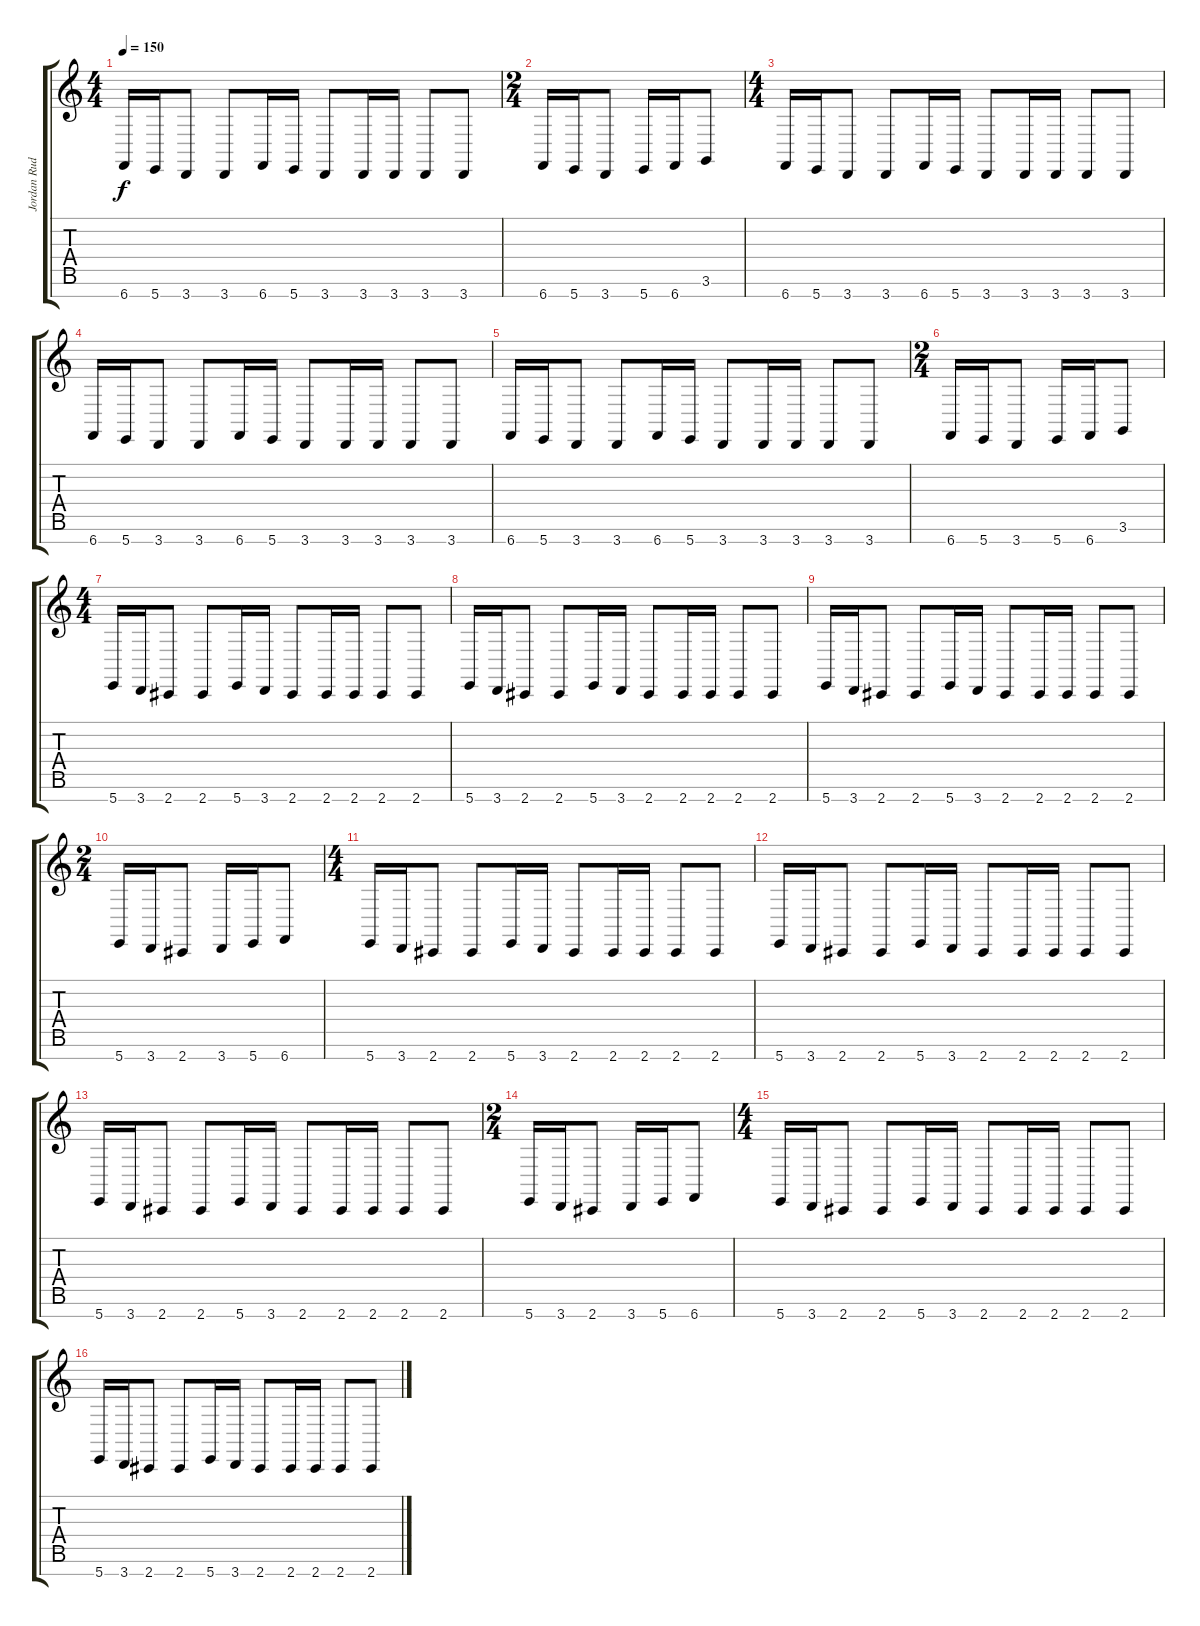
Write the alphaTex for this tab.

\track ("Jordan Rudess" "Jordan Rud") {instrument stringensemble1}
\staff {score tabs}
\tuning (E4 B3 G3 D3 A2 E2 B1) {hide}
\ts (4 4)
\tempo 150
\clef g2
\ks c
6.7.16{dy f} 5.7.16 3.7.8 3.7.8 6.7.16 5.7.16 3.7.8 3.7.16 3.7.16 3.7.8 3.7.8 |
\ts (2 4)
6.7.16 5.7.16 3.7.8 5.7.16 6.7.16 3.6.8 |
\ts (4 4)
6.7.16 5.7.16 3.7.8 3.7.8 6.7.16 5.7.16 3.7.8 3.7.16 3.7.16 3.7.8 3.7.8 |
6.7.16 5.7.16 3.7.8 3.7.8 6.7.16 5.7.16 3.7.8 3.7.16 3.7.16 3.7.8 3.7.8 |
6.7.16 5.7.16 3.7.8 3.7.8 6.7.16 5.7.16 3.7.8 3.7.16 3.7.16 3.7.8 3.7.8 |
\ts (2 4)
6.7.16 5.7.16 3.7.8 5.7.16 6.7.16 3.6.8 |
\ts (4 4)
5.7.16 3.7.16 2.7.8 2.7.8 5.7.16 3.7.16 2.7.8 2.7.16 2.7.16 2.7.8 2.7.8 |
5.7.16 3.7.16 2.7.8 2.7.8 5.7.16 3.7.16 2.7.8 2.7.16 2.7.16 2.7.8 2.7.8 |
5.7.16 3.7.16 2.7.8 2.7.8 5.7.16 3.7.16 2.7.8 2.7.16 2.7.16 2.7.8 2.7.8 |
\ts (2 4)
5.7.16 3.7.16 2.7.8 3.7.16 5.7.16 6.7.8 |
\ts (4 4)
5.7.16 3.7.16 2.7.8 2.7.8 5.7.16 3.7.16 2.7.8 2.7.16 2.7.16 2.7.8 2.7.8 |
5.7.16 3.7.16 2.7.8 2.7.8 5.7.16 3.7.16 2.7.8 2.7.16 2.7.16 2.7.8 2.7.8 |
5.7.16 3.7.16 2.7.8 2.7.8 5.7.16 3.7.16 2.7.8 2.7.16 2.7.16 2.7.8 2.7.8 |
\ts (2 4)
5.7.16 3.7.16 2.7.8 3.7.16 5.7.16 6.7.8 |
\ts (4 4)
5.7.16 3.7.16 2.7.8 2.7.8 5.7.16 3.7.16 2.7.8 2.7.16 2.7.16 2.7.8 2.7.8 |
5.7.16 3.7.16 2.7.8 2.7.8 5.7.16 3.7.16 2.7.8 2.7.16 2.7.16 2.7.8 2.7.8
